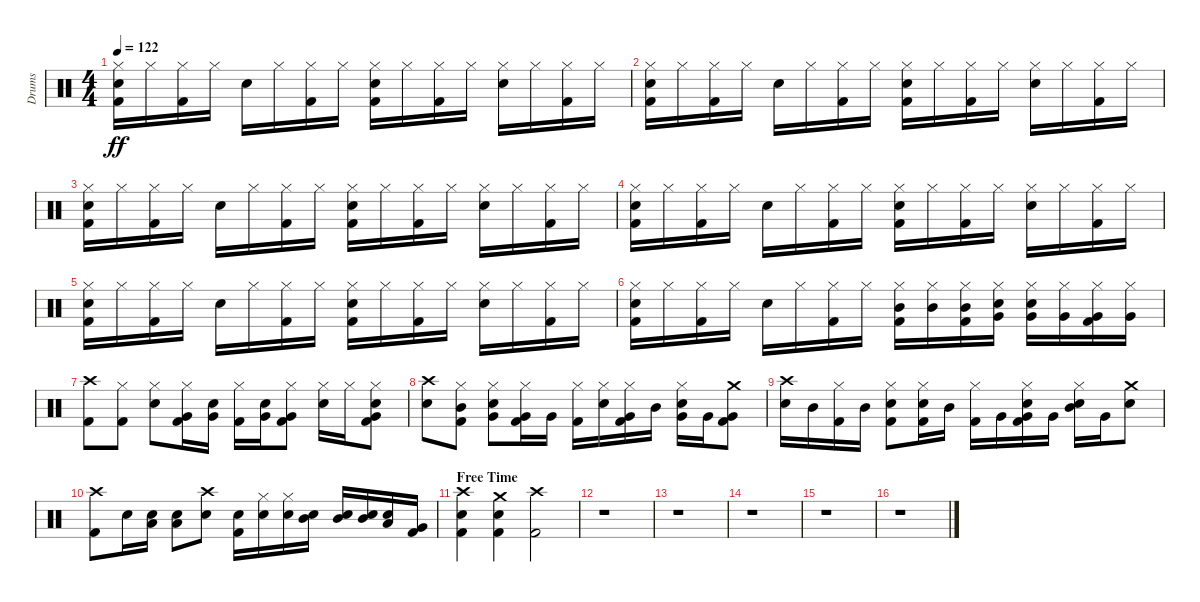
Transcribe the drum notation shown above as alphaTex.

\track ("Drums" "Drums") {instrument percussion}
\staff {score}
\articulation defaults
\ts (4 4)
\tempo 122
\clef neutral
\ks c
("Hi-Hat (closed)" "Snare (hit) 2" "Kick (hit) 2").16{dy ff} "Hi-Hat (closed)".16 ("Hi-Hat (closed)" "Kick (hit) 2").16 "Hi-Hat (closed)".16 "Snare (hit) 2".16 "Hi-Hat (closed)".16 ("Hi-Hat (closed)" "Kick (hit) 2").16 "Hi-Hat (closed)".16 ("Hi-Hat (closed)" "Snare (hit) 2" "Kick (hit) 2").16 "Hi-Hat (closed)".16 ("Hi-Hat (closed)" "Kick (hit) 2").16 "Hi-Hat (closed)".16 ("Hi-Hat (closed)" "Snare (hit) 2").16 "Hi-Hat (closed)".16 ("Hi-Hat (closed)" "Kick (hit) 2").16 "Hi-Hat (closed)".16 |
("Hi-Hat (closed)" "Snare (hit) 2" "Kick (hit) 2").16 "Hi-Hat (closed)".16 ("Hi-Hat (closed)" "Kick (hit) 2").16 "Hi-Hat (closed)".16 "Snare (hit) 2".16 "Hi-Hat (closed)".16 ("Hi-Hat (closed)" "Kick (hit) 2").16 "Hi-Hat (closed)".16 ("Hi-Hat (closed)" "Snare (hit) 2" "Kick (hit) 2").16 "Hi-Hat (closed)".16 ("Hi-Hat (closed)" "Kick (hit) 2").16 "Hi-Hat (closed)".16 ("Hi-Hat (closed)" "Snare (hit) 2").16 "Hi-Hat (closed)".16 ("Hi-Hat (closed)" "Kick (hit) 2").16 "Hi-Hat (closed)".16 |
("Hi-Hat (closed)" "Snare (hit) 2" "Kick (hit) 2").16 "Hi-Hat (closed)".16 ("Hi-Hat (closed)" "Kick (hit) 2").16 "Hi-Hat (closed)".16 "Snare (hit) 2".16 "Hi-Hat (closed)".16 ("Hi-Hat (closed)" "Kick (hit) 2").16 "Hi-Hat (closed)".16 ("Hi-Hat (closed)" "Snare (hit) 2" "Kick (hit) 2").16 "Hi-Hat (closed)".16 ("Hi-Hat (closed)" "Kick (hit) 2").16 "Hi-Hat (closed)".16 ("Hi-Hat (closed)" "Snare (hit) 2").16 "Hi-Hat (closed)".16 ("Hi-Hat (closed)" "Kick (hit) 2").16 "Hi-Hat (closed)".16 |
("Hi-Hat (closed)" "Snare (hit) 2" "Kick (hit) 2").16 "Hi-Hat (closed)".16 ("Hi-Hat (closed)" "Kick (hit) 2").16 "Hi-Hat (closed)".16 "Snare (hit) 2".16 "Hi-Hat (closed)".16 ("Hi-Hat (closed)" "Kick (hit) 2").16 "Hi-Hat (closed)".16 ("Hi-Hat (closed)" "Snare (hit) 2" "Kick (hit) 2").16 "Hi-Hat (closed)".16 ("Hi-Hat (closed)" "Kick (hit) 2").16 "Hi-Hat (closed)".16 ("Hi-Hat (closed)" "Snare (hit) 2").16 "Hi-Hat (closed)".16 ("Hi-Hat (closed)" "Kick (hit) 2").16 "Hi-Hat (closed)".16 |
("Hi-Hat (closed)" "Snare (hit) 2" "Kick (hit) 2").16 "Hi-Hat (closed)".16 ("Hi-Hat (closed)" "Kick (hit) 2").16 "Hi-Hat (closed)".16 "Snare (hit) 2".16 "Hi-Hat (closed)".16 ("Hi-Hat (closed)" "Kick (hit) 2").16 "Hi-Hat (closed)".16 ("Hi-Hat (closed)" "Snare (hit) 2" "Kick (hit) 2").16 "Hi-Hat (closed)".16 ("Hi-Hat (closed)" "Kick (hit) 2").16 "Hi-Hat (closed)".16 ("Hi-Hat (closed)" "Snare (hit) 2").16 "Hi-Hat (closed)".16 ("Hi-Hat (closed)" "Kick (hit) 2").16 "Hi-Hat (closed)".16 |
("Hi-Hat (closed)" "Snare (hit) 2" "Kick (hit) 2").16 "Hi-Hat (closed)".16 ("Hi-Hat (closed)" "Kick (hit) 2").16 "Hi-Hat (closed)".16 "Snare (hit) 2".16 "Hi-Hat (closed)".16 ("Hi-Hat (closed)" "Kick (hit) 2").16 "Hi-Hat (closed)".16 ("Hi-Hat (closed)" "Mid Tom (hit)" "Kick (hit) 2").16 ("Hi-Hat (closed)" "Mid Tom (hit)").16 ("Hi-Hat (closed)" "Mid Tom (hit)" "Kick (hit) 2").16 ("Hi-Hat (closed)" "Very Low Tom (hit)" "Snare (hit) 2").16 ("Hi-Hat (closed)" "Very Low Tom (hit)" "Snare (hit) 2").16 ("Hi-Hat (closed)" "Very Low Tom (hit)").16 ("Hi-Hat (closed)" "Very Low Tom (hit)" "Kick (hit) 2").16 ("Hi-Hat (closed)" "Very Low Tom (hit)").16 |
("Crash high (hit)" "Kick (hit) 2").8 ("Hi-Hat (closed)" "Kick (hit) 2").8 ("Hi-Hat (closed)" "Snare (hit) 2").8 ("Hi-Hat (closed)" "Very Low Tom (hit)" "Kick (hit) 2").16 ("Very Low Tom (hit)" "Snare (hit) 2").16 ("Hi-Hat (closed)" "Kick (hit) 2").16 ("Very Low Tom (hit)" "Snare (hit) 2").16 ("Hi-Hat (closed)" "Very Low Tom (hit)" "Kick (hit) 2").8 ("Hi-Hat (closed)" "Snare (hit) 2").16 "Hi-Hat (closed)".16 ("Hi-Hat (closed)" "Very Low Tom (hit)" "Snare (hit) 2" "Kick (hit) 2").8 |
("Crash high (hit)" "Snare (hit) 2").8 ("Hi-Hat (closed)" "Mid Tom (hit)" "Kick (hit) 2").8 ("Hi-Hat (closed)" "Very Low Tom (hit)" "Snare (hit) 2").8 ("Hi-Hat (closed)" "Very Low Tom (hit)" "Kick (hit) 2").16 "Very Low Tom (hit)".16 ("Hi-Hat (closed)" "Kick (hit) 2").16 ("Hi-Hat (closed)" "Snare (hit) 2").16 ("Hi-Hat (closed)" "Very Low Tom (hit)" "Kick (hit) 2").16 "Mid Tom (hit)".16 ("Hi-Hat (closed)" "Very Low Tom (hit)" "Snare (hit) 2").16 "Very Low Tom (hit)".16 ("Crash medium (hit)" "Very Low Tom (hit)" "Kick (hit) 2").8 |
("Crash high (hit)" "Snare (hit) 2").16 "Mid Tom (hit)".16 ("Hi-Hat (closed)" "Kick (hit) 2").16 "Mid Tom (hit)".16 ("Hi-Hat (closed)" "Snare (hit) 2" "Kick (hit) 2").8 ("Hi-Hat (closed)" "Snare (hit) 2" "Kick (hit) 2").16 "Mid Tom (hit)".16 ("Hi-Hat (closed)" "Kick (hit) 2").16 "Very Low Tom (hit)".16 ("Hi-Hat (closed)" "Very Low Tom (hit)" "Snare (hit) 2" "Kick (hit) 2").16 "Very Low Tom (hit)".16 ("Hi-Hat (closed)" "Mid Tom (hit)" "Snare (hit) 2").16 "Very Low Tom (hit)".16 ("Crash medium (hit)" "Snare (hit) 2").8 |
("Crash high (hit)" "Kick (hit) 2").8 "Snare (hit) 2".16 ("Low Tom (hit)" "Snare (hit) 2").16 ("Low Tom (hit)" "Snare (hit) 2").8 ("Crash high (hit)" "Snare (hit) 2").8 ("Snare (hit) 2" "Kick (hit) 2").16 ("Hi-Hat (closed)" "Snare (hit) 2").16 ("Hi-Hat (closed)" "Snare (hit) 2").16 ("Mid Tom (hit)" "Snare (hit) 2").16 ("Mid Tom (hit)" "Snare (hit) 2").16 ("Mid Tom (hit)" "Snare (hit) 2").16 ("Low Tom (hit)" "Snare (hit) 2").16 ("Very Low Tom (hit)" "Kick (hit) 2").16 |
\section ("" "Free Time")
("Crash high (hit)" "Snare (hit) 2" "Kick (hit) 2").4 ("Crash medium (hit)" "Snare (hit) 2" "Kick (hit) 2").4 ("Crash high (hit)" "Kick (hit) 2").2 |
r.1 |
r.1 |
r.1 |
r.1 |
r.1
